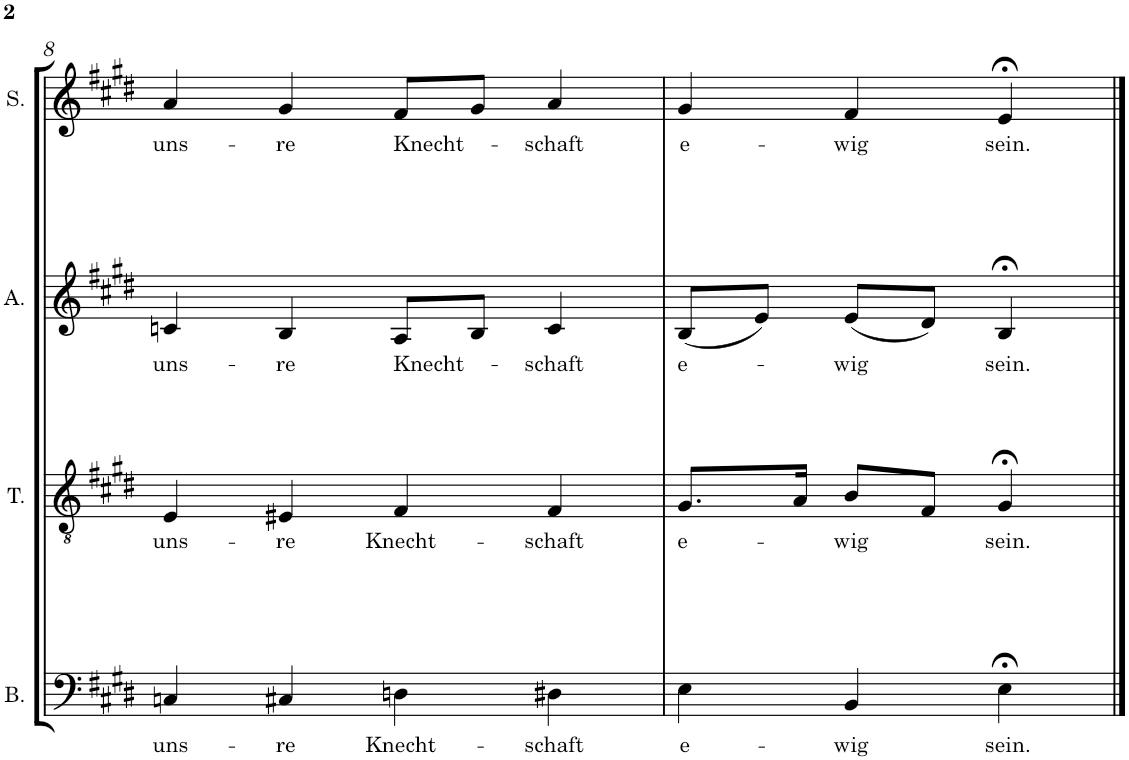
**kern	**text	**kern	**text	**kern	**text	**kern	**text
*part4	*part4	*part3	*part3	*part2	*part2	*part1	*part1
*staff4	*staff4	*staff3	*staff3	*staff2	*staff2	*staff1	*staff1
*I"Baß	*	*I"Tenor	*	*I"Alt	*	*I"Sopran	*
*I'B.	*	*I'T.	*	*I'A.	*	*I'S.	*
!!LO:PB:g=z
*clefF4	*	*clefGv2	*	*clefG2	*	*clefG2	*
*k[f#c#g#d#]	*	*k[f#c#g#d#]	*	*k[f#c#g#d#]	*	*k[f#c#g#d#]	*
*E:	*	*E:	*	*E:	*	*E:	*
*M4/4	*	*M4/4	*	*M4/4	*	*M4/4	*
=8	=8	=8	=8	=8	=8	=8	=8
!	!LO:LY:b	!	!LO:LY:b	!	!LO:LY:b	!	!LO:LY:b
4Cn/	uns-	4E/	uns-	4cn/	uns-	4a/	uns-
!	!LO:LY:b	!	!LO:LY:b	!	!LO:LY:b	!	!LO:LY:b
4C#X/	-re	4E#X/	-re	4B/	-re	4g#/	-re
!	!LO:LY:b	!	!LO:LY:b	!	!LO:LY:b	!	!LO:LY:b
4Dn\	Knecht-	4F#/	Knecht-	8A/L	Knecht-	8f#/L	Knecht-
.	.	.	.	8B/J	.	8g#/J	.
!	!LO:LY:b	!	!LO:LY:b	!	!LO:LY:b	!	!LO:LY:b
4D#X\	-schaft	4F#/	-schaft	4c/	-schaft	4a/	-schaft
=9	=9	=9	=9	=9	=9	=9	=9
!	!LO:LY:b	!	!LO:LY:b	!	!LO:LY:b	!	!LO:LY:b
4E\	e-	8.G#/L	e-	(<8B/L	e-	4g#/	e-
.	.	.	.	8e/J)	.	.	.
.	.	16A/Jk	.	.	.	.	.
!	!LO:LY:b	!	!LO:LY:b	!	!LO:LY:b	!	!LO:LY:b
4BB/	-wig	8B/L	-wig	(<8e/L	-wig	4f#/	-wig
.	.	8F#/J	.	8d#/J)	.	.	.
!	!LO:LY:b	!	!LO:LY:b	!	!LO:LY:b	!	!LO:LY:b
4E;<\	sein.	4G#;</	sein.	4B;</	sein.	4e;</	sein.
==	==	==	==	==	==	==	==
*-	*-	*-	*-	*-	*-	*-	*-
